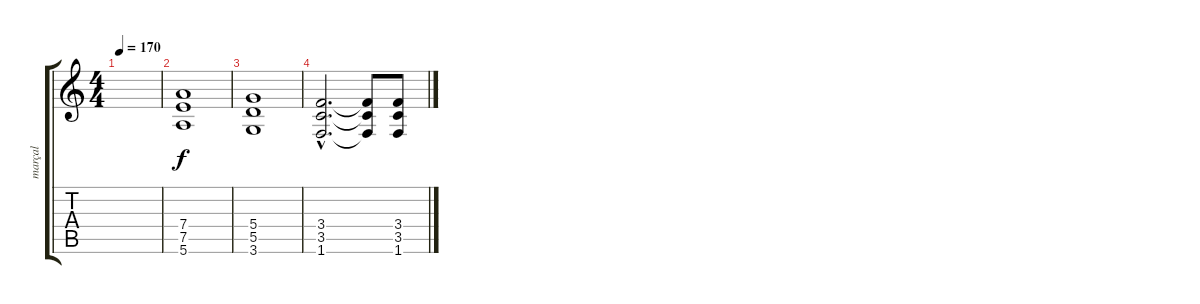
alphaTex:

\track ("marçal" "marçal") {instrument distortionguitar}
\staff {score tabs}
\tuning (E4 B3 G3 D3 A2 E2) {hide}
\ts (4 4)
\tempo 170
\clef g2
\ks c
|
(7.4 7.5 5.6).1 |
(5.4 5.5 3.6).1 |
(3.4{hac} 3.5{hac} 1.6{hac}).2{d} (3.4{t} 3.5{t} 1.6{t}).8 (3.4 3.5 1.6).8
